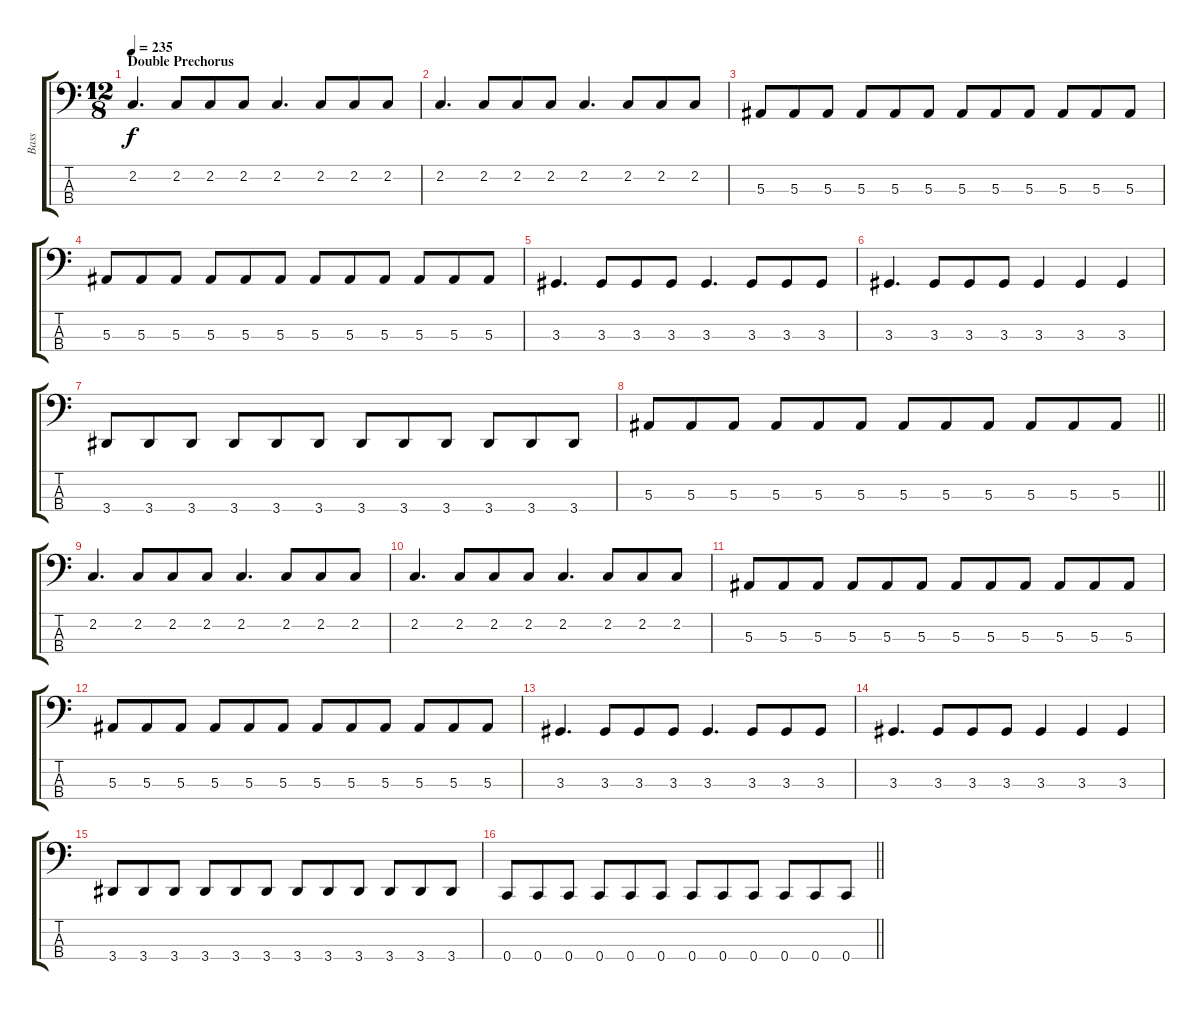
\track ("Bass" "Bass") {instrument electricbassfinger}
\staff {score tabs}
\tuning (Eb2 Bb1 F1 C1) {hide}
\ts (12 8)
\section ("" "Double Prechorus")
\tempo 235
\clef f4
\ks c
2.2.4{d dy f} 2.2.8 2.2.8 2.2.8 2.2.4{d} 2.2.8 2.2.8 2.2.8 |
2.2.4{d} 2.2.8 2.2.8 2.2.8 2.2.4{d} 2.2.8 2.2.8 2.2.8 |
5.3.8 5.3.8 5.3.8 5.3.8 5.3.8 5.3.8 5.3.8 5.3.8 5.3.8 5.3.8 5.3.8 5.3.8 |
5.3.8 5.3.8 5.3.8 5.3.8 5.3.8 5.3.8 5.3.8 5.3.8 5.3.8 5.3.8 5.3.8 5.3.8 |
3.3.4{d} 3.3.8 3.3.8 3.3.8 3.3.4{d} 3.3.8 3.3.8 3.3.8 |
3.3.4{d} 3.3.8 3.3.8 3.3.8 3.3.4 3.3.4 3.3.4 |
3.4.8 3.4.8 3.4.8 3.4.8 3.4.8 3.4.8 3.4.8 3.4.8 3.4.8 3.4.8 3.4.8 3.4.8 |
\barLineRight lightlight
5.3.8 5.3.8 5.3.8 5.3.8 5.3.8 5.3.8 5.3.8 5.3.8 5.3.8 5.3.8 5.3.8 5.3.8 |
2.2.4{d} 2.2.8 2.2.8 2.2.8 2.2.4{d} 2.2.8 2.2.8 2.2.8 |
2.2.4{d} 2.2.8 2.2.8 2.2.8 2.2.4{d} 2.2.8 2.2.8 2.2.8 |
5.3.8 5.3.8 5.3.8 5.3.8 5.3.8 5.3.8 5.3.8 5.3.8 5.3.8 5.3.8 5.3.8 5.3.8 |
5.3.8 5.3.8 5.3.8 5.3.8 5.3.8 5.3.8 5.3.8 5.3.8 5.3.8 5.3.8 5.3.8 5.3.8 |
3.3.4{d} 3.3.8 3.3.8 3.3.8 3.3.4{d} 3.3.8 3.3.8 3.3.8 |
3.3.4{d} 3.3.8 3.3.8 3.3.8 3.3.4 3.3.4 3.3.4 |
3.4.8 3.4.8 3.4.8 3.4.8 3.4.8 3.4.8 3.4.8 3.4.8 3.4.8 3.4.8 3.4.8 3.4.8 |
\barLineRight lightlight
0.4.8 0.4.8 0.4.8 0.4.8 0.4.8 0.4.8 0.4.8 0.4.8 0.4.8 0.4.8 0.4.8 0.4.8
